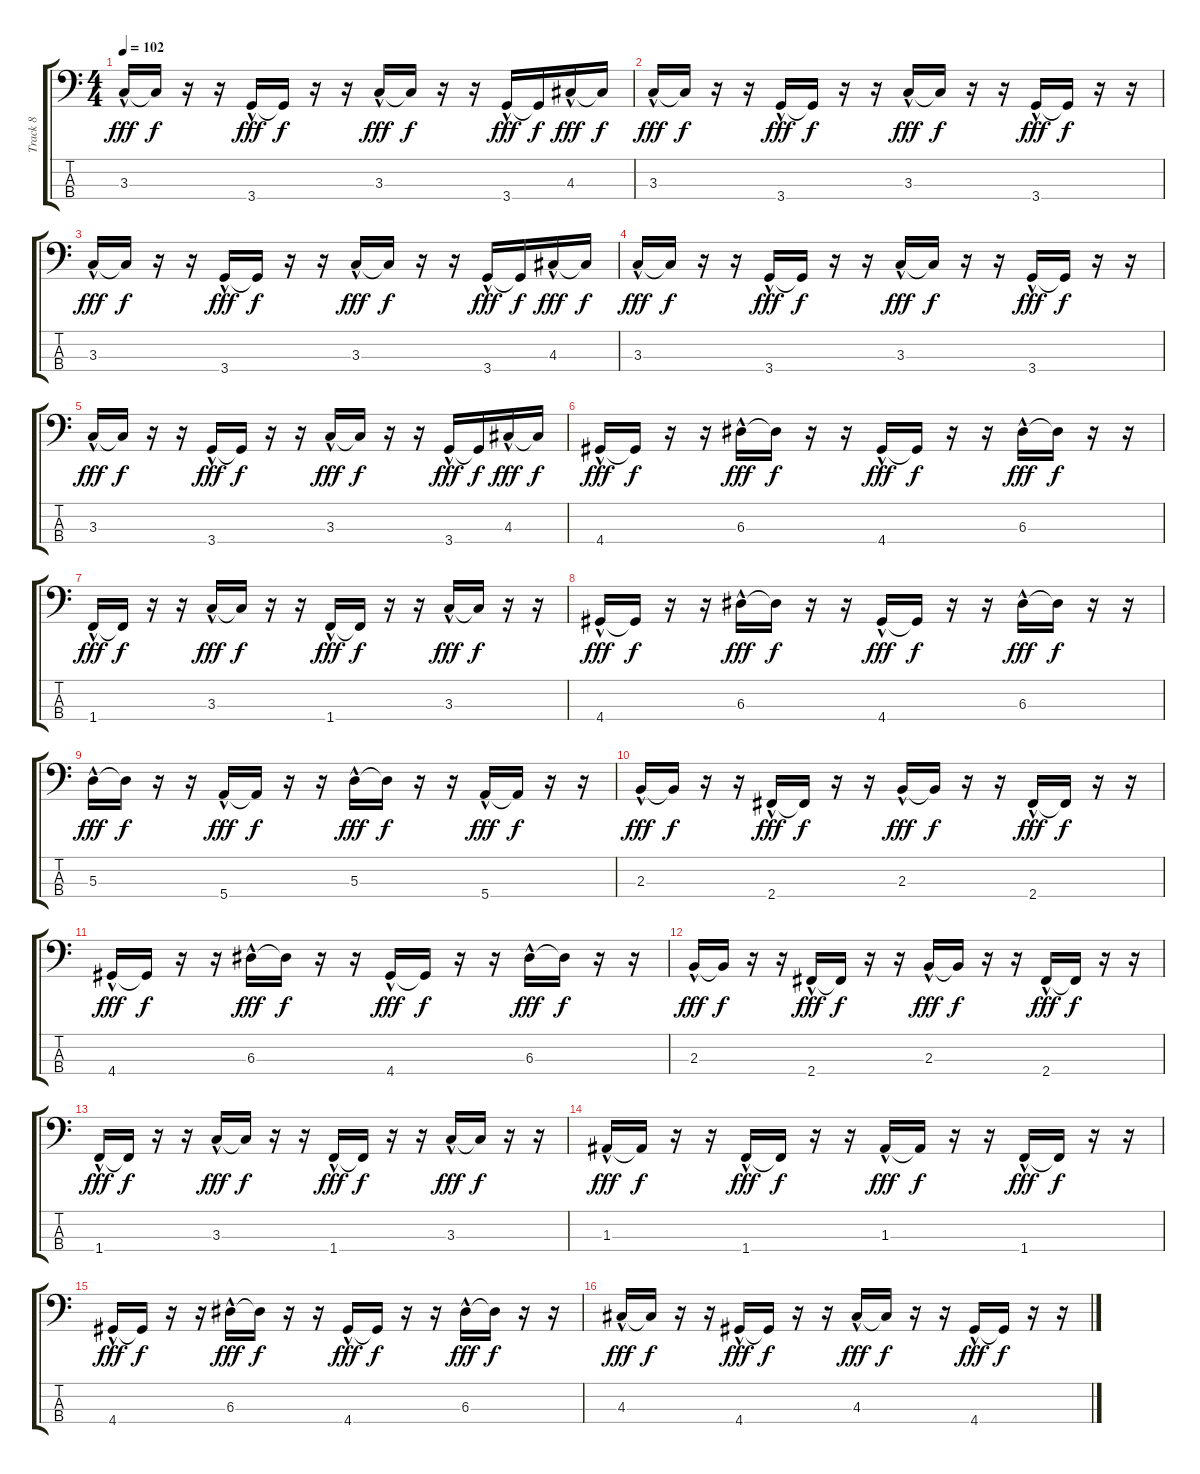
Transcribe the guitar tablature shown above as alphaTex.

\track ("Track 8" "Track 8") {instrument slapbass1}
\staff {score tabs}
\tuning (G2 D2 A1 E1) {hide}
\ts (4 4)
\tempo 102
\clef f4
\ks c
3.3{hac}.16{dy fff} 3.3{t}.16{dy f} r.16 r.16 3.4{hac}.16{dy fff} 3.4{t}.16{dy f} r.16 r.16 3.3{hac}.16{dy fff} 3.3{t}.16{dy f} r.16 r.16 3.4{hac}.16{dy fff} 3.4{t}.16{dy f} 4.3{hac}.16{dy fff} 4.3{t}.16{dy f} |
3.3{hac}.16{dy fff} 3.3{t}.16{dy f} r.16 r.16 3.4{hac}.16{dy fff} 3.4{t}.16{dy f} r.16 r.16 3.3{hac}.16{dy fff} 3.3{t}.16{dy f} r.16 r.16 3.4{hac}.16{dy fff} 3.4{t}.16{dy f} r.16 r.16 |
3.3{hac}.16{dy fff} 3.3{t}.16{dy f} r.16 r.16 3.4{hac}.16{dy fff} 3.4{t}.16{dy f} r.16 r.16 3.3{hac}.16{dy fff} 3.3{t}.16{dy f} r.16 r.16 3.4{hac}.16{dy fff} 3.4{t}.16{dy f} 4.3{hac}.16{dy fff} 4.3{t}.16{dy f} |
3.3{hac}.16{dy fff} 3.3{t}.16{dy f} r.16 r.16 3.4{hac}.16{dy fff} 3.4{t}.16{dy f} r.16 r.16 3.3{hac}.16{dy fff} 3.3{t}.16{dy f} r.16 r.16 3.4{hac}.16{dy fff} 3.4{t}.16{dy f} r.16 r.16 |
3.3{hac}.16{dy fff} 3.3{t}.16{dy f} r.16 r.16 3.4{hac}.16{dy fff} 3.4{t}.16{dy f} r.16 r.16 3.3{hac}.16{dy fff} 3.3{t}.16{dy f} r.16 r.16 3.4{hac}.16{dy fff} 3.4{t}.16{dy f} 4.3{hac}.16{dy fff} 4.3{t}.16{dy f} |
4.4{hac}.16{dy fff} 4.4{t}.16{dy f} r.16 r.16 6.3{hac}.16{dy fff} 6.3{t}.16{dy f} r.16 r.16 4.4{hac}.16{dy fff} 4.4{t}.16{dy f} r.16 r.16 6.3{hac}.16{dy fff} 6.3{t}.16{dy f} r.16 r.16 |
1.4{hac}.16{dy fff} 1.4{t}.16{dy f} r.16 r.16 3.3{hac}.16{dy fff} 3.3{t}.16{dy f} r.16 r.16 1.4{hac}.16{dy fff} 1.4{t}.16{dy f} r.16 r.16 3.3{hac}.16{dy fff} 3.3{t}.16{dy f} r.16 r.16 |
4.4{hac}.16{dy fff} 4.4{t}.16{dy f} r.16 r.16 6.3{hac}.16{dy fff} 6.3{t}.16{dy f} r.16 r.16 4.4{hac}.16{dy fff} 4.4{t}.16{dy f} r.16 r.16 6.3{hac}.16{dy fff} 6.3{t}.16{dy f} r.16 r.16 |
5.3{hac}.16{dy fff} 5.3{t}.16{dy f} r.16 r.16 5.4{hac}.16{dy fff} 5.4{t}.16{dy f} r.16 r.16 5.3{hac}.16{dy fff} 5.3{t}.16{dy f} r.16 r.16 5.4{hac}.16{dy fff} 5.4{t}.16{dy f} r.16 r.16 |
2.3{hac}.16{dy fff} 2.3{t}.16{dy f} r.16 r.16 2.4{hac}.16{dy fff} 2.4{t}.16{dy f} r.16 r.16 2.3{hac}.16{dy fff} 2.3{t}.16{dy f} r.16 r.16 2.4{hac}.16{dy fff} 2.4{t}.16{dy f} r.16 r.16 |
4.4{hac}.16{dy fff} 4.4{t}.16{dy f} r.16 r.16 6.3{hac}.16{dy fff} 6.3{t}.16{dy f} r.16 r.16 4.4{hac}.16{dy fff} 4.4{t}.16{dy f} r.16 r.16 6.3{hac}.16{dy fff} 6.3{t}.16{dy f} r.16 r.16 |
2.3{hac}.16{dy fff} 2.3{t}.16{dy f} r.16 r.16 2.4{hac}.16{dy fff} 2.4{t}.16{dy f} r.16 r.16 2.3{hac}.16{dy fff} 2.3{t}.16{dy f} r.16 r.16 2.4{hac}.16{dy fff} 2.4{t}.16{dy f} r.16 r.16 |
1.4{hac}.16{dy fff} 1.4{t}.16{dy f} r.16 r.16 3.3{hac}.16{dy fff} 3.3{t}.16{dy f} r.16 r.16 1.4{hac}.16{dy fff} 1.4{t}.16{dy f} r.16 r.16 3.3{hac}.16{dy fff} 3.3{t}.16{dy f} r.16 r.16 |
1.3{hac}.16{dy fff} 1.3{t}.16{dy f} r.16 r.16 1.4{hac}.16{dy fff} 1.4{t}.16{dy f} r.16 r.16 1.3{hac}.16{dy fff} 1.3{t}.16{dy f} r.16 r.16 1.4{hac}.16{dy fff} 1.4{t}.16{dy f} r.16 r.16 |
4.4{hac}.16{dy fff} 4.4{t}.16{dy f} r.16 r.16 6.3{hac}.16{dy fff} 6.3{t}.16{dy f} r.16 r.16 4.4{hac}.16{dy fff} 4.4{t}.16{dy f} r.16 r.16 6.3{hac}.16{dy fff} 6.3{t}.16{dy f} r.16 r.16 |
4.3{hac}.16{dy fff} 4.3{t}.16{dy f} r.16 r.16 4.4{hac}.16{dy fff} 4.4{t}.16{dy f} r.16 r.16 4.3{hac}.16{dy fff} 4.3{t}.16{dy f} r.16 r.16 4.4{hac}.16{dy fff} 4.4{t}.16{dy f} r.16 r.16
